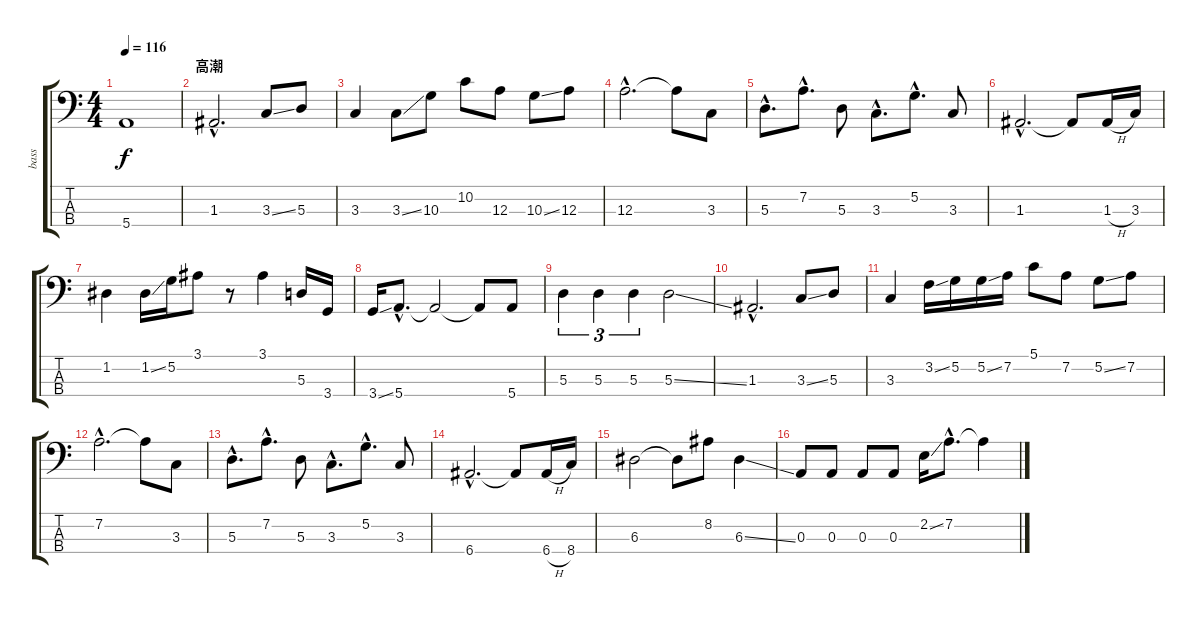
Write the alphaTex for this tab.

\track ("bass" "bass") {instrument electricbassfinger}
\staff {score tabs}
\tuning (G2 D2 A1 E1) {hide}
\ts (4 4)
\tempo 116
\clef f4
\ks c
5.4.1{dy f} |
\section ("" "高潮")
1.3{hac}.2{d} 3.3{ss}.8 5.3.8 |
3.3.4 3.3{ss}.8 10.3.8 10.2.8 12.3.8 10.3{ss}.8 12.3.8 |
12.3{hac}.2{d} 12.3{t}.8 3.3.8 |
5.3{hac}.8{d} 7.2{hac}.8{d} 5.3.8 3.3{hac}.8{d} 5.2{hac}.8{d} 3.3.8 |
1.3{hac}.2{d} 1.3{t}.8 1.3{h}.16 3.3.16 |
1.2.4 1.2{ss}.16 5.2.16 3.1.8 r.8 3.1.4 5.3.16 3.4.16 |
3.4{ss}.16 5.4{hac}.8{d} 5.4{t}.2 5.4{t}.8 5.4.8 |
5.3.4{tu (3 2)} 5.3.4{tu (3 2)} 5.3.4{tu (3 2)} 5.3{ss}.2 |
1.3{hac}.2{d} 3.3{ss}.8 5.3.8 |
3.3.4 3.2{ss}.16 5.2.16 5.2{ss}.16 7.2.16 5.1.8 7.2.8 5.2{ss}.8 7.2.8 |
7.2{hac}.2{d} 7.2{t}.8 3.3.8 |
5.3{hac}.8{d} 7.2{hac}.8{d} 5.3.8 3.3{hac}.8{d} 5.2{hac}.8{d} 3.3.8 |
6.4{hac}.2{d} 6.4{t}.8 6.4{h}.16 8.4.16 |
6.3.2 6.3{t}.8 8.2.8 6.3{ss}.4 |
0.3.8 0.3.8 0.3.8 0.3.8 2.2{ss}.16 7.2{hac}.8{d} 7.2{t}.4
